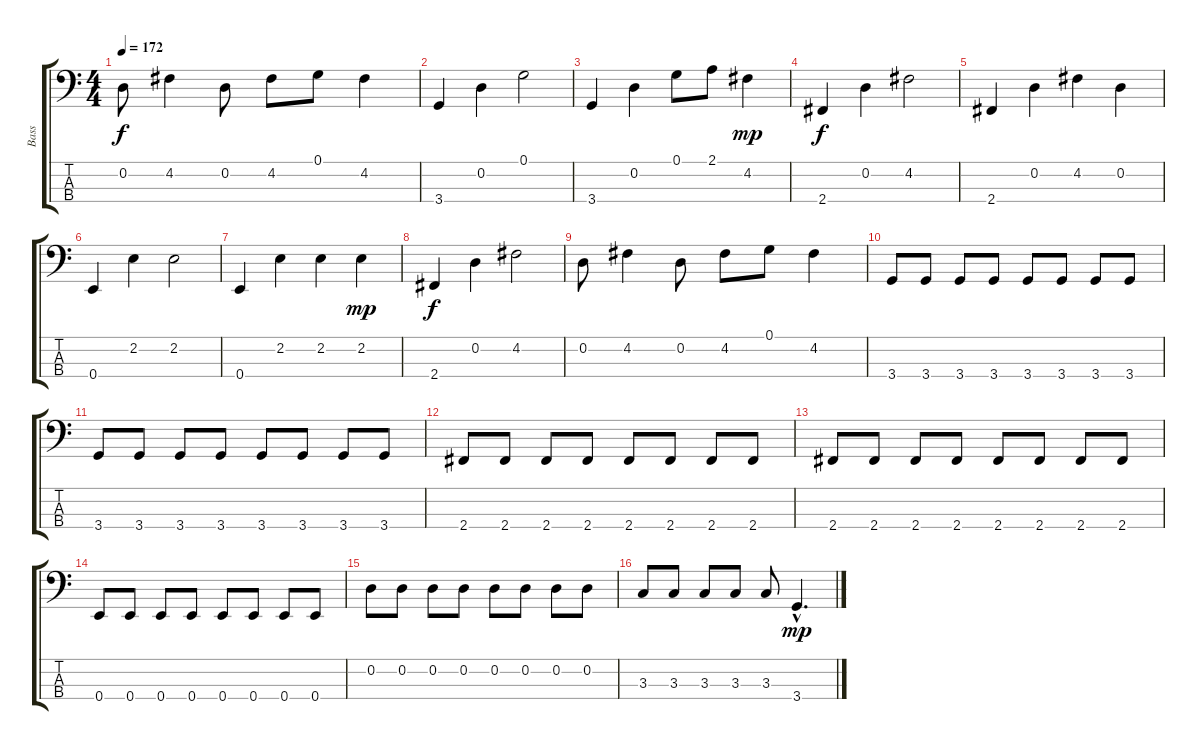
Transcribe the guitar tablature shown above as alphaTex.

\track ("Bass" "Bass") {instrument electricbasspick}
\staff {score tabs}
\tuning (G2 D2 A1 E1) {hide}
\ts (4 4)
\tempo 172
\clef f4
\ks c
0.2.8{dy f} 4.2.4 0.2.8 4.2.8 0.1.8 4.2.4 |
3.4.4 0.2.4 0.1.2 |
3.4.4 0.2.4 0.1.8 2.1.8 4.2.4{dy mp} |
2.4.4{dy f} 0.2.4 4.2.2 |
2.4.4 0.2.4 4.2.4 0.2.4 |
0.4.4 2.2.4 2.2.2 |
0.4.4 2.2.4 2.2.4 2.2.4{dy mp} |
2.4.4{dy f} 0.2.4 4.2.2 |
0.2.8 4.2.4 0.2.8 4.2.8 0.1.8 4.2.4 |
3.4.8 3.4.8 3.4.8 3.4.8 3.4.8 3.4.8 3.4.8 3.4.8 |
3.4.8 3.4.8 3.4.8 3.4.8 3.4.8 3.4.8 3.4.8 3.4.8 |
2.4.8 2.4.8 2.4.8 2.4.8 2.4.8 2.4.8 2.4.8 2.4.8 |
2.4.8 2.4.8 2.4.8 2.4.8 2.4.8 2.4.8 2.4.8 2.4.8 |
0.4.8 0.4.8 0.4.8 0.4.8 0.4.8 0.4.8 0.4.8 0.4.8 |
0.2.8 0.2.8 0.2.8 0.2.8 0.2.8 0.2.8 0.2.8 0.2.8 |
3.3.8 3.3.8 3.3.8 3.3.8 3.3.8 3.4{hac}.4{d dy mp}
